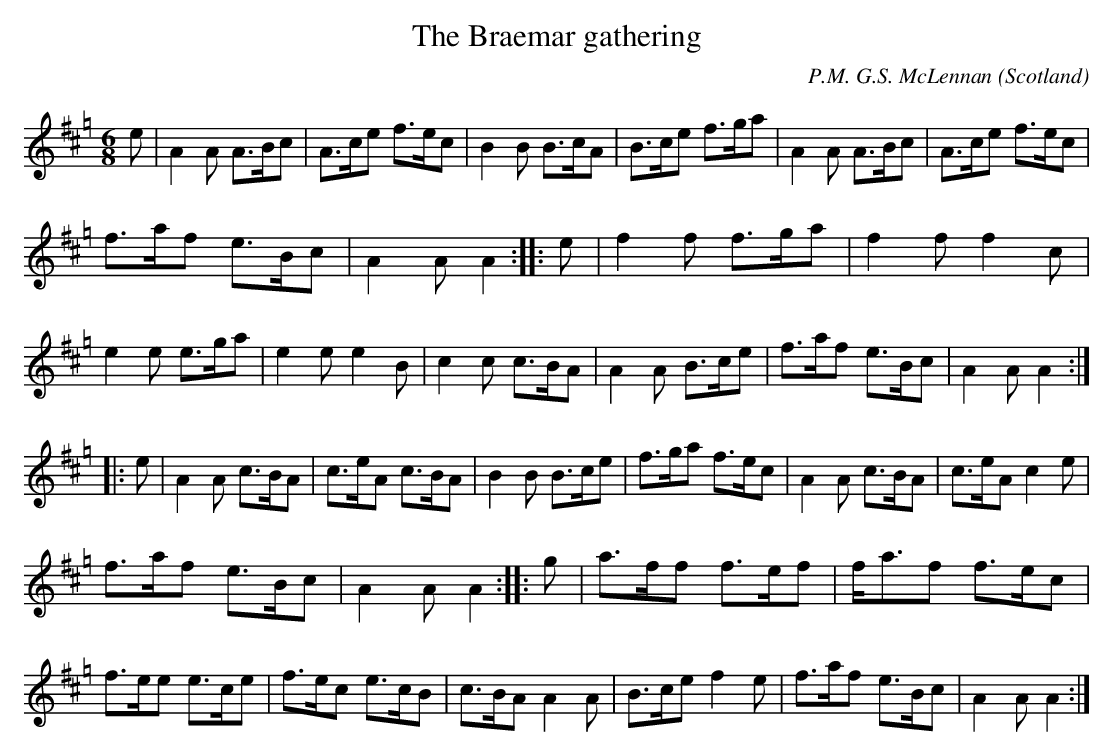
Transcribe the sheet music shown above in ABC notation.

X:1
T:Braemar gathering, The
O:Scotland
M:6/8
C:P.M. G.S. McLennan
K:Hp
e|\
A2A A>Bc|A>ce f>ec|B2B B>cA|B>ce f>ga|\
A2A A>Bc|A>ce f>ec|
f>af e>Bc|A2AA2::\
e|\
f2f f>ga|f2ff2c|
e2e e>ga|e2ee2B|\
c2c c>BA|A2A B>ce|f>af e>Bc|A2AA2::
e|\
A2A c>BA|c>eA c>BA|B2B B>ce|f>ga f>ec|\
A2A c>BA|c>eA c2e|
f>af e>Bc|A2A A2::\
g|\
a>ff f>ef|f<af f>ec|
f>ee e>ce|f>ec e>cB|\
c>BA A2A|B>ce f2e|f>af e>Bc|A2AA2:|
